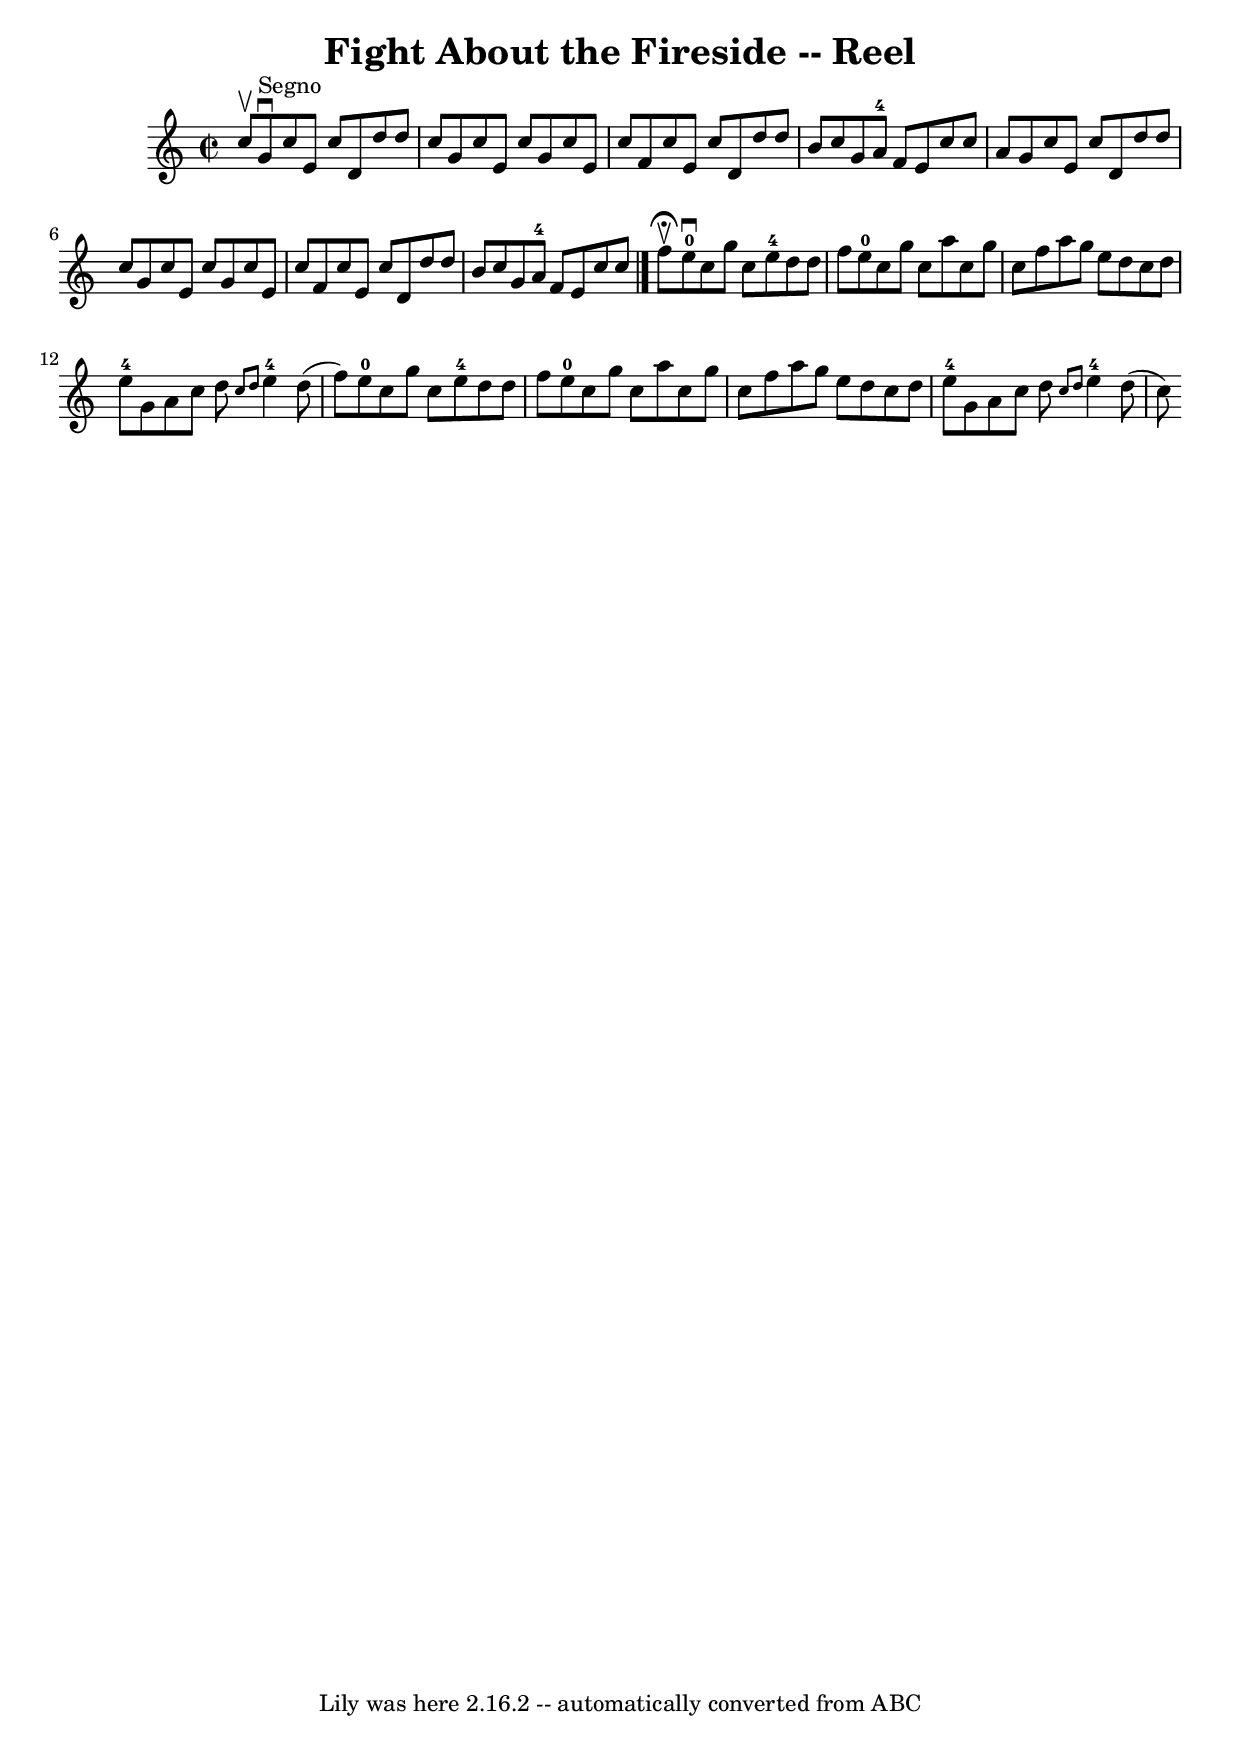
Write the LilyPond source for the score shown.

\version "2.16.2"
\include "Mammoth.ily"
\header {
  %% book = "Ryan's Mammoth Collection"
  crossRefNumber = "1"
  footnotes = "\\\\358"
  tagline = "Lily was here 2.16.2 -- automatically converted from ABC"
  title = "Fight About the Fireside -- Reel"

}
voicedefault =  {


  \override Staff.TimeSignature #'style = #'C
  \time 2/2    \key c \major c''8^\upbow     |
  g'8^"Segno"^\downbow c''8 e'8 c''8 d'8 d''8 d''8 c''8     |
  g'8 c''8 e'8 c''8 g'8 c''8 e'8 c''8     |
  f'8 c''8 e'8 c''8 d'8 d''8 d''8 b'8     |
  c''8 g'8 a'8-4 f'8 e'8 c''8 c''8 a'8     |
  g'8 c''8 e'8 c''8 d'8 d''8 d''8 c''8     |
  g'8 c''8 e'8 c''8 g'8 c''8 e'8 c''8     |
  f'8 c''8 e'8 c''8 d'8 d''8 d''8 b'8     |
  c''8 g'8 a'8-4 f'8 e'8 c''8 c''8       \bar "|." f''8^\fermata^\upbow  |
  e''8-0^\downbow c''8 g''8 c''8 e''8-4 d''8 d''8 f''8     |
  e''8-0 c''8 g''8 c''8 a''8 c''8 g''8 c''8     |
  f''8 a''8 g''8 e''8 d''8 c''8 d''8 e''8-4    |
  g'8 a'8 c''8 d''8  \grace { c''8 d''8   			} e''4-4 d''8 (f''8)     |
  e''8-0 c''8 g''8 c''8 e''8-4 d''8 d''8 f''8     |
  e''8-0 c''8 g''8 c''8 a''8 c''8 g''8 c''8     |
  f''8 a''8 g''8 e''8 d''8 c''8 d''8 e''8-4    |
  g'8 a'8 c''8 d''8  \grace { c''8  			 d''8   			 } e''4-4 d''8 (c''8)       \bar "  |."   

}

\score{
  <<

    \context Staff="default"
    {
      \voicedefault 
      
    }

  >>
  \layout {
    
  }
  \midi {
  }

}
